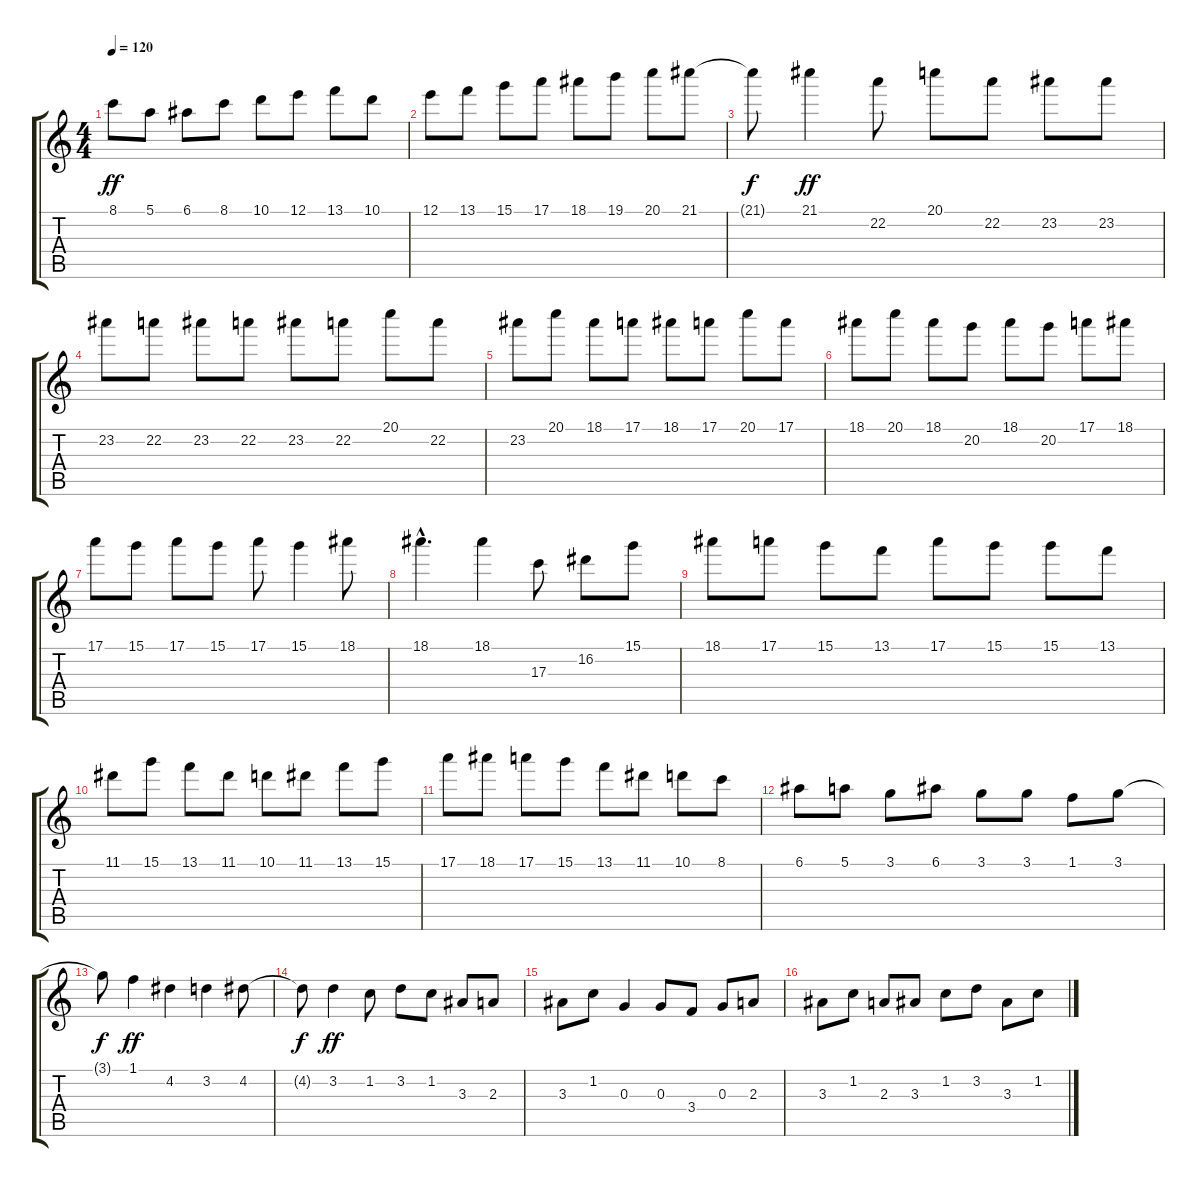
\track "" {instrument acousticguitarnylon}
\staff {score tabs}
\tuning (E4 B3 G3 D3 A2 E2) {hide}
\ts (4 4)
\tempo 120
\clef g2
\ks c
8.1.8{dy ff} 5.1.8 6.1.8 8.1.8 10.1.8 12.1.8 13.1.8 10.1.8 |
12.1.8 13.1.8 15.1.8 17.1.8 18.1.8 19.1.8 20.1.8 21.1.8 |
21.1{t}.8{dy f} 21.1.4{dy ff} 22.2.8 20.1.8 22.2.8 23.2.8 23.2.8 |
23.2.8 22.2.8 23.2.8 22.2.8 23.2.8 22.2.8 20.1.8 22.2.8 |
23.2.8 20.1.8 18.1.8 17.1.8 18.1.8 17.1.8 20.1.8 17.1.8 |
18.1.8 20.1.8 18.1.8 20.2.8 18.1.8 20.2.8 17.1.8 18.1.8 |
17.1.8 15.1.8 17.1.8 15.1.8 17.1.8 15.1.4 18.1.8 |
18.1{hac}.4{d} 18.1.4 17.3.8 16.2.8 15.1.8 |
18.1.8 17.1.8 15.1.8 13.1.8 17.1.8 15.1.8 15.1.8 13.1.8 |
11.1.8 15.1.8 13.1.8 11.1.8 10.1.8 11.1.8 13.1.8 15.1.8 |
17.1.8 18.1.8 17.1.8 15.1.8 13.1.8 11.1.8 10.1.8 8.1.8 |
6.1.8 5.1.8 3.1.8 6.1.8 3.1.8 3.1.8 1.1.8 3.1.8 |
3.1{t}.8{dy f} 1.1.4{dy ff} 4.2.4 3.2.4 4.2.8 |
4.2{t}.8{dy f} 3.2.4{dy ff} 1.2.8 3.2.8 1.2.8 3.3.8 2.3.8 |
3.3.8 1.2.8 0.3.4 0.3.8 3.4.8 0.3.8 2.3.8 |
3.3.8 1.2.8 2.3.8 3.3.8 1.2.8 3.2.8 3.3.8 1.2.8
